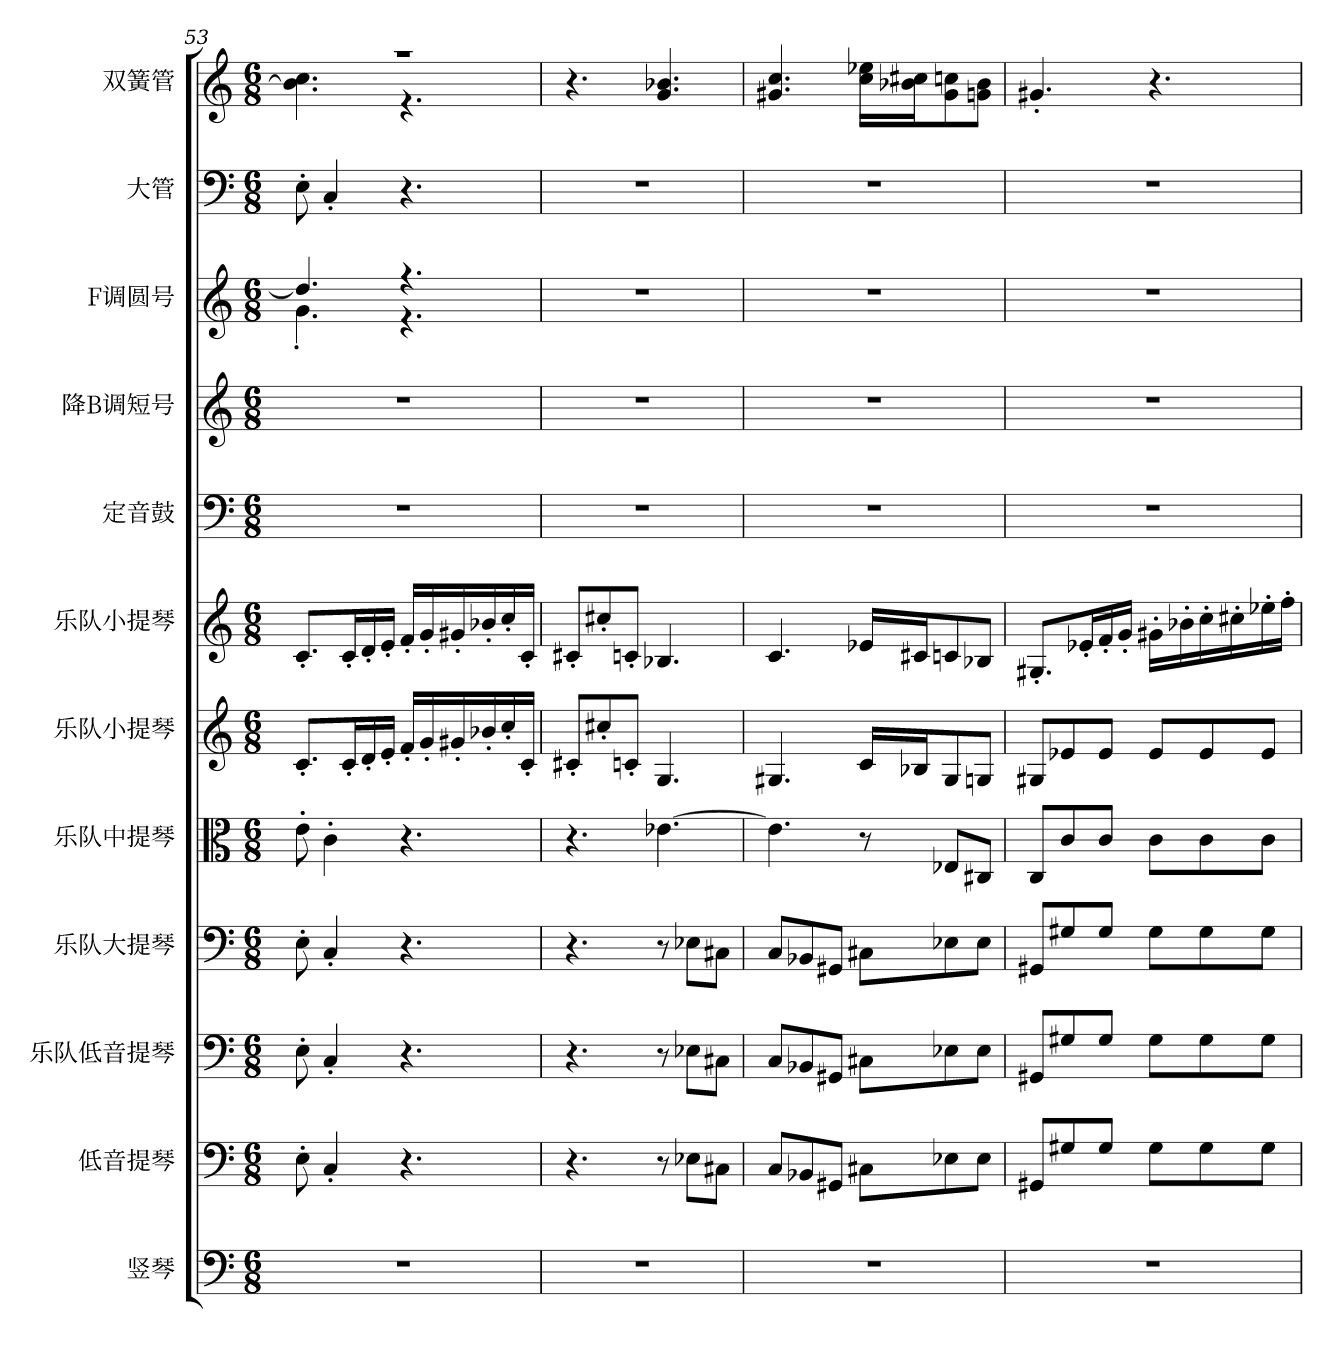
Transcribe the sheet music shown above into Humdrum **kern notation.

**kern	**kern	**kern	**kern	**kern	**kern	**kern	**kern	**kern	**kern	**kern	**kern
*part12	*part11	*part10	*part9	*part8	*part7	*part6	*part5	*part4	*part3	*part2	*part1
*staff12	*staff11	*staff10	*staff9	*staff8	*staff7	*staff6	*staff5	*staff4	*staff3	*staff2	*staff1
*I"竖琴	*I"低音提琴	*I"乐队低音提琴	*I"乐队大提琴	*I"乐队中提琴	*I"乐队小提琴	*I"乐队小提琴	*I"定音鼓	*I"降B调短号	*I"F调圆号	*I"大管	*I"双簧管
*clefF4	*clefF4	*clefF4	*clefF4	*clefC3	*clefG2	*clefG2	*clefF4	*clefG2	*clefG2	*clefF4	*clefG2
*	*ITrd7c12	*ITrd7c12	*	*	*	*	*	*ITrd1c2	*ITrd4c7	*	*
*k[]	*k[]	*k[]	*k[]	*k[]	*k[]	*k[]	*k[]	*k[b-e-]	*k[b-]	*k[]	*k[]
*M6/8	*M6/8	*M6/8	*M6/8	*M6/8	*M6/8	*M6/8	*M6/8	*M6/8	*M6/8	*M6/8	*M6/8
=53	=53	=53	=53	=53	=53	=53	=53	=53	=53	=53	=53
*	*	*	*	*	*	*	*	*	*^	*	*^
2.r	8EE'\	8EE'\	8E'\	8e'\	8.c'/L	8.c'/L	2.r	2.r	4.g/]	4.c'\	8E'\	2.r	4.b-\] 4.cc\
.	4CC'/	4CC'/	4C'/	4c'\	.	.	.	.	.	.	4C'/	.	.
.	.	.	.	.	16c'/L	16c'/L	.	.	.	.	.	.	.
.	.	.	.	.	16d'/	16d'/	.	.	.	.	.	.	.
.	.	.	.	.	16e'/JJ	16e'/JJ	.	.	.	.	.	.	.
.	4.r	4.r	4.r	4.r	16f'/LL	16f'/LL	.	.	4.r	4.r	4.r	.	4.r
.	.	.	.	.	16g'/	16g'/	.	.	.	.	.	.	.
.	.	.	.	.	16g#X'/	16g#X'/	.	.	.	.	.	.	.
.	.	.	.	.	16b-X'/	16b-X'/	.	.	.	.	.	.	.
.	.	.	.	.	16cc'/	16cc'/	.	.	.	.	.	.	.
.	.	.	.	.	16c'/JJ	16c'/JJ	.	.	.	.	.	.	.
*	*	*	*	*	*	*	*	*	*v	*v	*	*v	*v
!!LO:PB:g=z
=54	=54	=54	=54	=54	=54	=54	=54	=54	=54	=54	=54
2.r	4.r	4.r	4.r	4.r	8c#X'/L	8c#X'/L	2.r	2.r	2.r	2.r	4.r
.	.	.	.	.	8cc#X'/	8cc#X'/	.	.	.	.	.
.	.	.	.	.	8cn'/J	8cn'/J	.	.	.	.	.
.	8r	8r	8r	[4.e-X\	4.G/	4.B-X/	.	.	.	.	4.g/ 4.b-X/
.	8EE-X\L	8EE-X\L	8E-X\L	.	.	.	.	.	.	.	.
.	8CC#X\J	8CC#X\J	8C#X\J	.	.	.	.	.	.	.	.
=55	=55	=55	=55	=55	=55	=55	=55	=55	=55	=55	=55
2.r	8CC/L	8CC/L	8C/L	4.e-\]	4.G#X/	4.c/	2.r	2.r	2.r	2.r	4.g#X/ 4.cc/
.	8BBB-X/	8BBB-X/	8BB-X/	.	.	.	.	.	.	.	.
.	8GGG#X/J	8GGG#X/J	8GG#X/J	.	.	.	.	.	.	.	.
.	8CC#X\L	8CC#X\L	8C#X\L	8r	16c/LL	16e-X/LL	.	.	.	.	16cc\ 16ee-X\LL
.	.	.	.	.	16B-X/J	16c#X/J	.	.	.	.	16b-X\ 16cc#X\J
.	8EE-X\	8EE-X\	8E-X\	8E-X/L	8G#/	8cn/	.	.	.	.	8g#\ 8ccn\
.	8EE-\J	8EE-\J	8E-\J	8C#X/J	8Gn/J	8B-X/J	.	.	.	.	8gn\ 8b-\J
=56	=56	=56	=56	=56	=56	=56	=56	=56	=56	=56	=56
2.r	8GGG#X/L	8GGG#X/L	8GG#X/L	8C/L	8G#X/L	8.G#X'/L	2.r	2.r	2.r	2.r	4.g#X'/
.	8GG#X/	8GG#X/	8G#X/	8c/	8e-X/	.	.	.	.	.	.
.	.	.	.	.	.	16e-X'/L	.	.	.	.	.
.	8GG#/J	8GG#/J	8G#/J	8c/J	8e-/J	16f'/	.	.	.	.	.
.	.	.	.	.	.	16g'/JJ	.	.	.	.	.
.	8GG#\L	8GG#\L	8G#\L	8c\L	8e-/L	16g#X'\LL	.	.	.	.	4.r
.	.	.	.	.	.	16b-X'\	.	.	.	.	.
.	8GG#\	8GG#\	8G#\	8c\	8e-/	16cc'\	.	.	.	.	.
.	.	.	.	.	.	16cc#X'\	.	.	.	.	.
.	8GG#\J	8GG#\J	8G#\J	8c\J	8e-/J	16ee-X'\	.	.	.	.	.
.	.	.	.	.	.	16ff'\JJ	.	.	.	.	.
=	=	=	=	=	=	=	=	=	=	=	=
*-	*-	*-	*-	*-	*-	*-	*-	*-	*-	*-	*-
